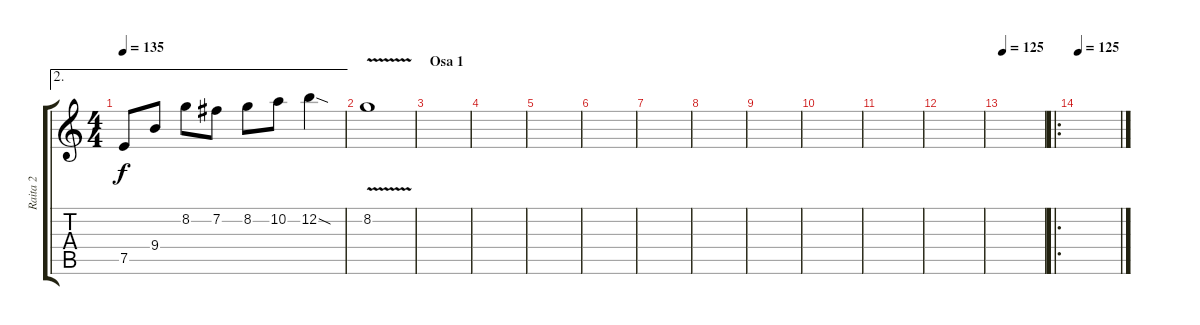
\track ("Raita 2" "Raita 2") {instrument distortionguitar}
\staff {score tabs}
\tuning (E4 B3 G3 D3 A2 E2) {hide}
\ae 2
\ts (4 4)
\tempo 135
\clef g2
\ks c
7.5.8{dy f} 9.4.8 8.2.8 7.2.8 8.2.8 10.2.8 12.2{sod}.4 |
8.2{v}.1 |
\section ("" "Osa 1")
|
|
|
|
|
|
|
|
|
|
\tempo 125
|
\ro
\tempo 125
